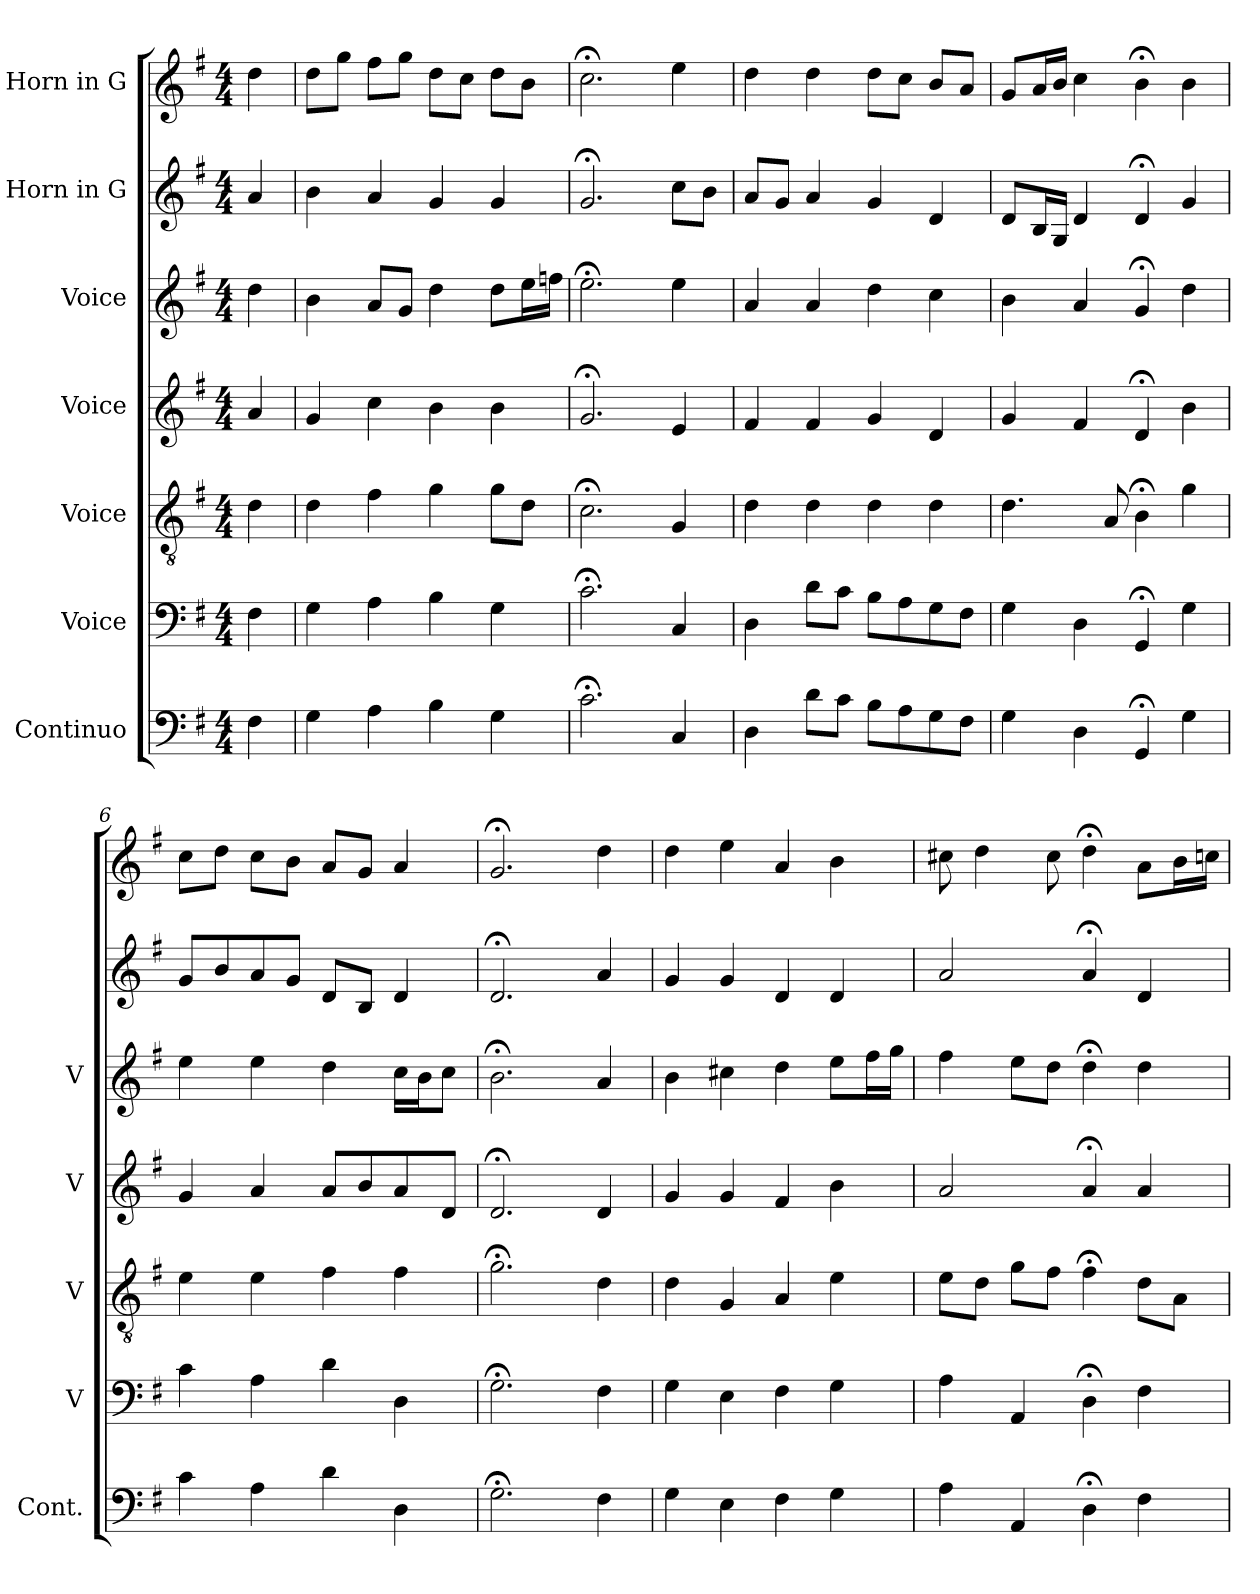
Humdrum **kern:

**kern	**kern	**kern	**kern	**kern	**kern	**kern
*part7	*part6	*part5	*part4	*part3	*part2	*part1
*staff7	*staff6	*staff5	*staff4	*staff3	*staff2	*staff1
*I"Continuo	*I"Voice	*I"Voice	*I"Voice	*I"Voice	*I"Horn in G	*I"Horn in G
*I'Cont.	*I'V	*I'V	*I'V	*I'V	*	*
*clefF4	*clefF4	*clefGv2	*clefG2	*clefG2	*clefG2	*clefG2
*k[f#]	*k[f#]	*k[f#]	*k[f#]	*k[f#]	*k[f#]	*k[f#]
*M4/4	*M4/4	*M4/4	*M4/4	*M4/4	*M4/4	*M4/4
=	=	=	=	=	=	=
4F#	4F#	4d	4a	4dd	4a	4dd
=2	=2	=2	=2	=2	=2	=2
4G	4G	4d	4g	4b	4b	8ddL
.	.	.	.	.	.	8ggJ
4A	4A	4f#	4cc	8aL	4a	8ff#L
.	.	.	.	8gJ	.	8ggJ
4B	4B	4g	4b	4dd	4g	8ddL
.	.	.	.	.	.	8ccJ
4G	4G	8gL	4b	8ddL	4g	8ddL
.	.	8dJ	.	16eeL	.	8bJ
.	.	.	.	16ffnJJ	.	.
=3	=3	=3	=3	=3	=3	=3
2.c;<	2.c;<	2.c;<	2.g;<	2.ee;<	2.g;<	2.cc;<
4C	4C	4G	4e	4ee	8ccL	4ee
.	.	.	.	.	8bJ	.
=4	=4	=4	=4	=4	=4	=4
4D	4D	4d	4f#	4a	8aL	4dd
.	.	.	.	.	8gJ	.
8dL	8dL	4d	4f#	4a	4a	4dd
8cJ	8cJ	.	.	.	.	.
8BL	8BL	4d	4g	4dd	4g	8ddL
8A	8A	.	.	.	.	8ccJ
8G	8G	4d	4d	4cc	4d	8bL
8F#J	8F#J	.	.	.	.	8aJ
=5	=5	=5	=5	=5	=5	=5
4G	4G	4.d	4g	4b	8dL	8gL
.	.	.	.	.	16BL	16aL
.	.	.	.	.	16GJJ	16bJJ
4D	4D	.	4f#	4a	4d	4cc
.	.	8A	.	.	.	.
4GG;<	4GG;<	4B;<	4d;<	4g;<	4d;<	4b;<
4G	4G	4g	4b	4dd	4g	4b
=6	=6	=6	=6	=6	=6	=6
4c	4c	4e	4g	4ee	8gL	8ccL
.	.	.	.	.	8b	8ddJ
4A	4A	4e	4a	4ee	8a	8ccL
.	.	.	.	.	8gJ	8bJ
4d	4d	4f#	8aL	4dd	8dL	8aL
.	.	.	8b	.	8BJ	8gJ
4D	4D	4f#	8a	16ccLL	4d	4a
.	.	.	.	16bJ	.	.
.	.	.	8dJ	8ccJ	.	.
=7	=7	=7	=7	=7	=7	=7
2.G;<	2.G;<	2.g;<	2.d;<	2.b;<	2.d;<	2.g;<
4F#	4F#	4d	4d	4a	4a	4dd
=8	=8	=8	=8	=8	=8	=8
4G	4G	4d	4g	4b	4g	4dd
4E	4E	4G	4g	4cc#X	4g	4ee
4F#	4F#	4A	4f#	4dd	4d	4a
4G	4G	4e	4b	8eeL	4d	4b
.	.	.	.	16ff#L	.	.
.	.	.	.	16ggJJ	.	.
=9	=9	=9	=9	=9	=9	=9
4A	4A	8eL	2a	4ff#	2a	8cc#X
.	.	8dJ	.	.	.	4dd
4AA	4AA	8gL	.	8eeL	.	.
.	.	8f#J	.	8ddJ	.	8cc#
4D;<	4D;<	4f#;<	4a;<	4dd;<	4a;<	4dd;<
4F#	4F#	8dL	4a	4dd	4d	8aL
.	.	8AJ	.	.	.	16bL
.	.	.	.	.	.	16ccnJJ
=	=	=	=	=	=	=
*-	*-	*-	*-	*-	*-	*-
